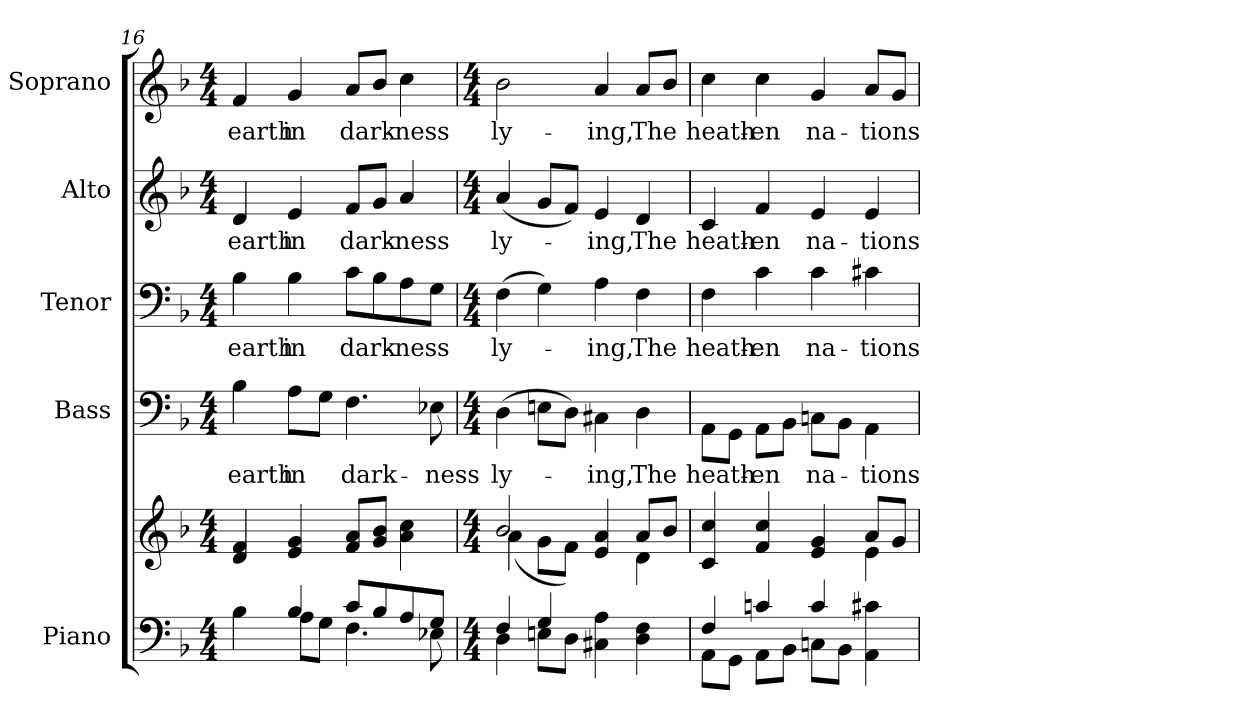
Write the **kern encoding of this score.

**kern	**kern	**kern	**text	**kern	**text	**kern	**text	**kern	**text
*part5	*part5	*part4	*part4	*part3	*part3	*part2	*part2	*part1	*part1
*staff6	*staff5	*staff4	*staff4	*staff3	*staff3	*staff2	*staff2	*staff1	*staff1
*I"Piano	*	*I"Bass	*	*I"Tenor	*	*I"Alto	*	*I"Soprano	*
*I'Pno.	*	*I'B.	*	*I'T.	*	*I'A.	*	*I'S.	*
*clefF4	*clefG2	*clefF4	*	*clefF4	*	*clefG2	*	*clefG2	*
*k[b-]	*k[b-]	*k[b-]	*	*k[b-]	*	*k[b-]	*	*k[b-]	*
*F:	*F:	*F:	*	*F:	*	*F:	*	*F:	*
*M4/4	*M4/4	*M4/4	*	*M4/4	*	*M4/4	*	*M4/4	*
=16	=16	=16	=16	=16	=16	=16	=16	=16	=16
*^	*	*	*	*	*	*	*	*	*
!	!	!	!	!LO:LY:b:color=#000000	!	!	!	!	!	!
!	!	!	!	!	!	!LO:LY:b:color=#000000	!	!	!	!
!	!	!	!	!	!	!	!	!LO:LY:b:color=#000000	!	!
!	!	!	!	!	!	!	!	!	!	!LO:LY:b:color=#000000
4B-i\	4ryy	4di/ 4fi	4B-i\	earth	4B-i\	earth	4di/	earth	4fi/	earth
!	!	!	!	!LO:LY:b:color=#000000	!	!	!	!	!	!
!	!	!	!	!	!	!LO:LY:b:color=#000000	!	!	!	!
!	!	!	!	!	!	!	!	!LO:LY:b:color=#000000	!	!
!	!	!	!	!	!	!	!	!	!	!LO:LY:b:color=#000000
4B-i/	8Ai\L	4ei/ 4gi	8Ai\L	in	4B-i\	in	4ei/	in	4gi/	in
.	8Gi\J	.	8Gi\J	.	.	.	.	.	.	.
!	!	!	!	!LO:LY:b:color=#000000	!	!	!	!	!	!
!	!	!	!	!	!	!LO:LY:b:color=#000000	!	!	!	!
!	!	!	!	!	!	!	!	!LO:LY:b:color=#000000	!	!
!	!	!	!	!	!	!	!	!	!	!LO:LY:b:color=#000000
8ci/L	4.Fi\	8fi/ 8aiL	4.Fi\	dark-	8ci\L	dark-	8fi/L	dark-	8ai/L	dark-
8B-i/	.	8gi/ 8b-iJ	.	.	8B-i\	.	8gi/J	.	8b-i/J	.
!	!	!	!	!	!	!LO:LY:b:color=#000000	!	!	!	!
!	!	!	!	!	!	!	!	!LO:LY:b:color=#000000	!	!
!	!	!	!	!	!	!	!	!	!	!LO:LY:b:color=#000000
8Ai/	.	4ai\ 4cci	.	.	8Ai\	-ness	4ai/	-ness	4cci\	-ness
!	!	!	!	!LO:LY:b:color=#000000	!	!	!	!	!	!
8Gi/J	8E-Xi\	.	8E-Xi\	-ness	8Gi\J	.	.	.	.	.
=17	=17	=17	=17	=17	=17	=17	=17	=17	=17	=17
*M4/4	*	*M4/4	*M4/4	*	*M4/4	*	*M4/4	*	*M4/4	*
*	*	*^	*	*	*	*	*	*	*	*
!	!	!	!	!	!LO:LY:b:color=#000000	!	!	!	!	!	!
!	!	!	!	!	!	!	!LO:LY:b:color=#000000	!	!	!	!
!	!	!	!	!	!	!	!	!	!LO:LY:b:color=#000000	!	!
!	!	!	!	!	!	!	!	!	!	!	!LO:LY:b:color=#000000
4Fi/	4Di\	2b-i/	(4ai\	(4Di\	ly-	(4Fi\	ly-	(4ai/	ly-	2b-i\	ly-
4Gi/	8Eni\L	.	8gi\L	8Eni\L	.	4Gi\)	.	8gi/L	.	.	.
.	8Di\J	.	8fi\J)	8Di\J)	.	.	.	8fi/J)	.	.	.
!	!	!	!	!	!LO:LY:b:color=#000000	!	!	!	!	!	!
!	!	!	!	!	!	!	!LO:LY:b:color=#000000	!	!	!	!
!	!	!	!	!	!	!	!	!	!LO:LY:b:color=#000000	!	!
!	!	!	!	!	!	!	!	!	!	!	!LO:LY:b:color=#000000
4C#Xi\ 4Ai	2ryy	4ei/ 4ai	4ryy	4C#Xi\	-ing,	4Ai\	-ing,	4ei/	-ing,	4ai/	-ing,
!	!	!	!	!	!LO:LY:b:color=#000000	!	!	!	!	!	!
!	!	!	!	!	!	!	!LO:LY:b:color=#000000	!	!	!	!
!	!	!	!	!	!	!	!	!	!LO:LY:b:color=#000000	!	!
!	!	!	!	!	!	!	!	!	!	!	!LO:LY:b:color=#000000
4Di\ 4Fi	.	8ai/L	4di\	4Di\	The	4Fi\	The	4di/	The	8ai/L	The
.	.	8b-i/J	.	.	.	.	.	.	.	8b-i/J	.
!!LO:PB:g=z
=18	=18	=18	=18	=18	=18	=18	=18	=18	=18	=18	=18
!	!	!	!	!	!LO:LY:b:color=#000000	!	!	!	!	!	!
!	!	!	!	!	!	!	!LO:LY:b:color=#000000	!	!	!	!
!	!	!	!	!	!	!	!	!	!LO:LY:b:color=#000000	!	!
!	!	!	!	!	!	!	!	!	!	!	!LO:LY:b:color=#000000
4Fi/	8AAi\L	4ci/ 4cci	2ryy	8AAi\L	heath-	4Fi\	heath-	4ci/	heath-	4cci\	heath-
.	8GGi\J	.	.	8GGi\J	.	.	.	.	.	.	.
!	!	!	!	!	!LO:LY:b:color=#000000	!	!	!	!	!	!
!	!	!	!	!	!	!	!LO:LY:b:color=#000000	!	!	!	!
!	!	!	!	!	!	!	!	!	!LO:LY:b:color=#000000	!	!
!	!	!	!	!	!	!	!	!	!	!	!LO:LY:b:color=#000000
4cni/	8AAi\L	4fi/ 4cci	.	8AAi\L	-en	4ci\	-en	4fi/	-en	4cci\	-en
.	8BB-i\J	.	.	8BB-i\J	.	.	.	.	.	.	.
!	!	!	!	!	!LO:LY:b:color=#000000	!	!	!	!	!	!
!	!	!	!	!	!	!	!LO:LY:b:color=#000000	!	!	!	!
!	!	!	!	!	!	!	!	!	!LO:LY:b:color=#000000	!	!
!	!	!	!	!	!	!	!	!	!	!	!LO:LY:b:color=#000000
4ci/	8Cni\L	4ei/ 4gi	4ryy	8Cni\L	na-	4ci\	na-	4ei/	na-	4gi/	na-
.	8BB-i\J	.	.	8BB-i\J	.	.	.	.	.	.	.
!	!	!	!	!	!LO:LY:b:color=#000000	!	!	!	!	!	!
!	!	!	!	!	!	!	!LO:LY:b:color=#000000	!	!	!	!
!	!	!	!	!	!	!	!	!	!LO:LY:b:color=#000000	!	!
!	!	!	!	!	!	!	!	!	!	!	!LO:LY:b:color=#000000
4AAi\ 4c#Xi	4ryy	8ai/L	4ei\	4AAi\	-tions	4c#Xi\	-tions	4ei/	-tions	8ai/L	-tions
.	.	8gi/J	.	.	.	.	.	.	.	8gi/J	.
*v	*v	*	*	*	*	*	*	*	*	*	*
*	*v	*v	*	*	*	*	*	*	*	*
=	=	=	=	=	=	=	=	=	=
*-	*-	*-	*-	*-	*-	*-	*-	*-	*-
